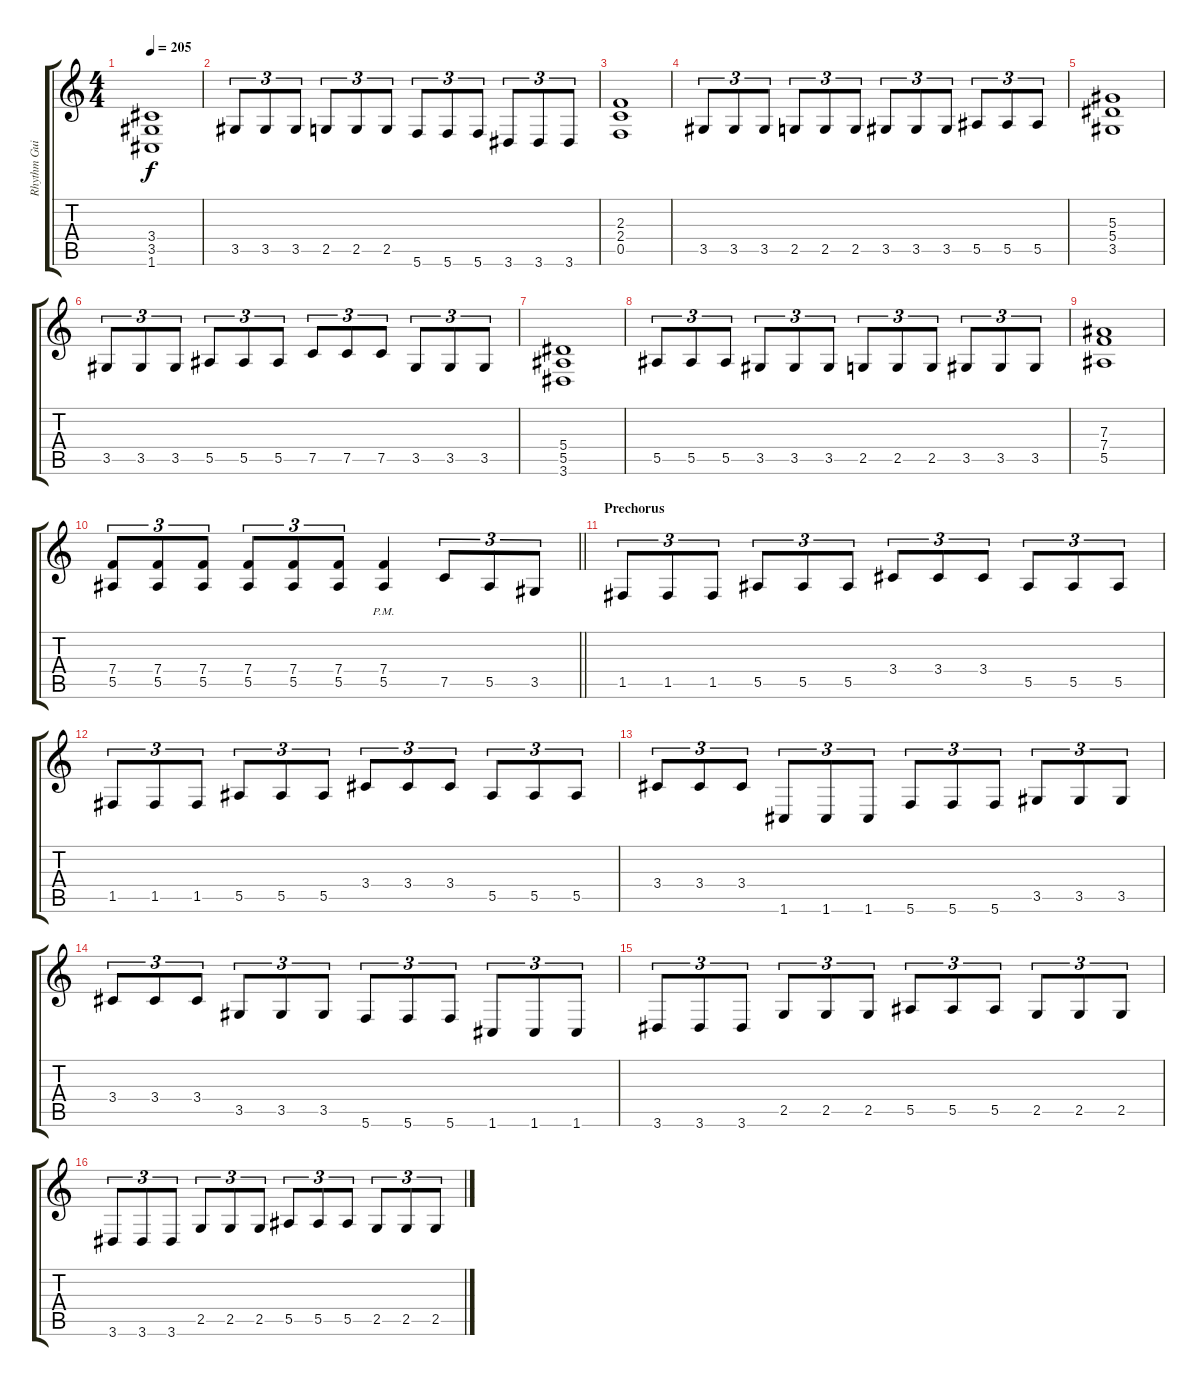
\track ("Rhythm Guitar" "Rhythm Gui") {instrument distortionguitar}
\staff {score tabs}
\tuning (C4 G3 Eb3 Bb2 F2 C2) {hide}
\ts (4 4)
\tempo 205
\clef g2
\ks c
(3.4 3.5 1.6).1{dy f} |
3.5.8{tu (3 2)} 3.5.8{tu (3 2)} 3.5.8{tu (3 2)} 2.5.8{tu (3 2)} 2.5.8{tu (3 2)} 2.5.8{tu (3 2)} 5.6.8{tu (3 2)} 5.6.8{tu (3 2)} 5.6.8{tu (3 2)} 3.6.8{tu (3 2)} 3.6.8{tu (3 2)} 3.6.8{tu (3 2)} |
(2.3 2.4 0.5).1 |
3.5.8{tu (3 2)} 3.5.8{tu (3 2)} 3.5.8{tu (3 2)} 2.5.8{tu (3 2)} 2.5.8{tu (3 2)} 2.5.8{tu (3 2)} 3.5.8{tu (3 2)} 3.5.8{tu (3 2)} 3.5.8{tu (3 2)} 5.5.8{tu (3 2)} 5.5.8{tu (3 2)} 5.5.8{tu (3 2)} |
(5.3 5.4 3.5).1 |
3.5.8{tu (3 2)} 3.5.8{tu (3 2)} 3.5.8{tu (3 2)} 5.5.8{tu (3 2)} 5.5.8{tu (3 2)} 5.5.8{tu (3 2)} 7.5.8{tu (3 2)} 7.5.8{tu (3 2)} 7.5.8{tu (3 2)} 3.5.8{tu (3 2)} 3.5.8{tu (3 2)} 3.5.8{tu (3 2)} |
(5.4 5.5 3.6).1 |
5.5.8{tu (3 2)} 5.5.8{tu (3 2)} 5.5.8{tu (3 2)} 3.5.8{tu (3 2)} 3.5.8{tu (3 2)} 3.5.8{tu (3 2)} 2.5.8{tu (3 2)} 2.5.8{tu (3 2)} 2.5.8{tu (3 2)} 3.5.8{tu (3 2)} 3.5.8{tu (3 2)} 3.5.8{tu (3 2)} |
(7.3 7.4 5.5).1 |
\barLineRight lightlight
(7.4 5.5).8{tu (3 2)} (7.4 5.5).8{tu (3 2)} (7.4 5.5).8{tu (3 2)} (7.4 5.5).8{tu (3 2)} (7.4 5.5).8{tu (3 2)} (7.4 5.5).8{tu (3 2)} (7.4{pm} 5.5{pm}).4 7.5.8{tu (3 2)} 5.5.8{tu (3 2)} 3.5.8{tu (3 2)} |
\section ("" "Prechorus")
1.5.8{tu (3 2)} 1.5.8{tu (3 2)} 1.5.8{tu (3 2)} 5.5.8{tu (3 2)} 5.5.8{tu (3 2)} 5.5.8{tu (3 2)} 3.4.8{tu (3 2)} 3.4.8{tu (3 2)} 3.4.8{tu (3 2)} 5.5.8{tu (3 2)} 5.5.8{tu (3 2)} 5.5.8{tu (3 2)} |
1.5.8{tu (3 2)} 1.5.8{tu (3 2)} 1.5.8{tu (3 2)} 5.5.8{tu (3 2)} 5.5.8{tu (3 2)} 5.5.8{tu (3 2)} 3.4.8{tu (3 2)} 3.4.8{tu (3 2)} 3.4.8{tu (3 2)} 5.5.8{tu (3 2)} 5.5.8{tu (3 2)} 5.5.8{tu (3 2)} |
3.4.8{tu (3 2)} 3.4.8{tu (3 2)} 3.4.8{tu (3 2)} 1.6.8{tu (3 2)} 1.6.8{tu (3 2)} 1.6.8{tu (3 2)} 5.6.8{tu (3 2)} 5.6.8{tu (3 2)} 5.6.8{tu (3 2)} 3.5.8{tu (3 2)} 3.5.8{tu (3 2)} 3.5.8{tu (3 2)} |
3.4.8{tu (3 2)} 3.4.8{tu (3 2)} 3.4.8{tu (3 2)} 3.5.8{tu (3 2)} 3.5.8{tu (3 2)} 3.5.8{tu (3 2)} 5.6.8{tu (3 2)} 5.6.8{tu (3 2)} 5.6.8{tu (3 2)} 1.6.8{tu (3 2)} 1.6.8{tu (3 2)} 1.6.8{tu (3 2)} |
3.6.8{tu (3 2)} 3.6.8{tu (3 2)} 3.6.8{tu (3 2)} 2.5.8{tu (3 2)} 2.5.8{tu (3 2)} 2.5.8{tu (3 2)} 5.5.8{tu (3 2)} 5.5.8{tu (3 2)} 5.5.8{tu (3 2)} 2.5.8{tu (3 2)} 2.5.8{tu (3 2)} 2.5.8{tu (3 2)} |
3.6.8{tu (3 2)} 3.6.8{tu (3 2)} 3.6.8{tu (3 2)} 2.5.8{tu (3 2)} 2.5.8{tu (3 2)} 2.5.8{tu (3 2)} 5.5.8{tu (3 2)} 5.5.8{tu (3 2)} 5.5.8{tu (3 2)} 2.5.8{tu (3 2)} 2.5.8{tu (3 2)} 2.5.8{tu (3 2)}
